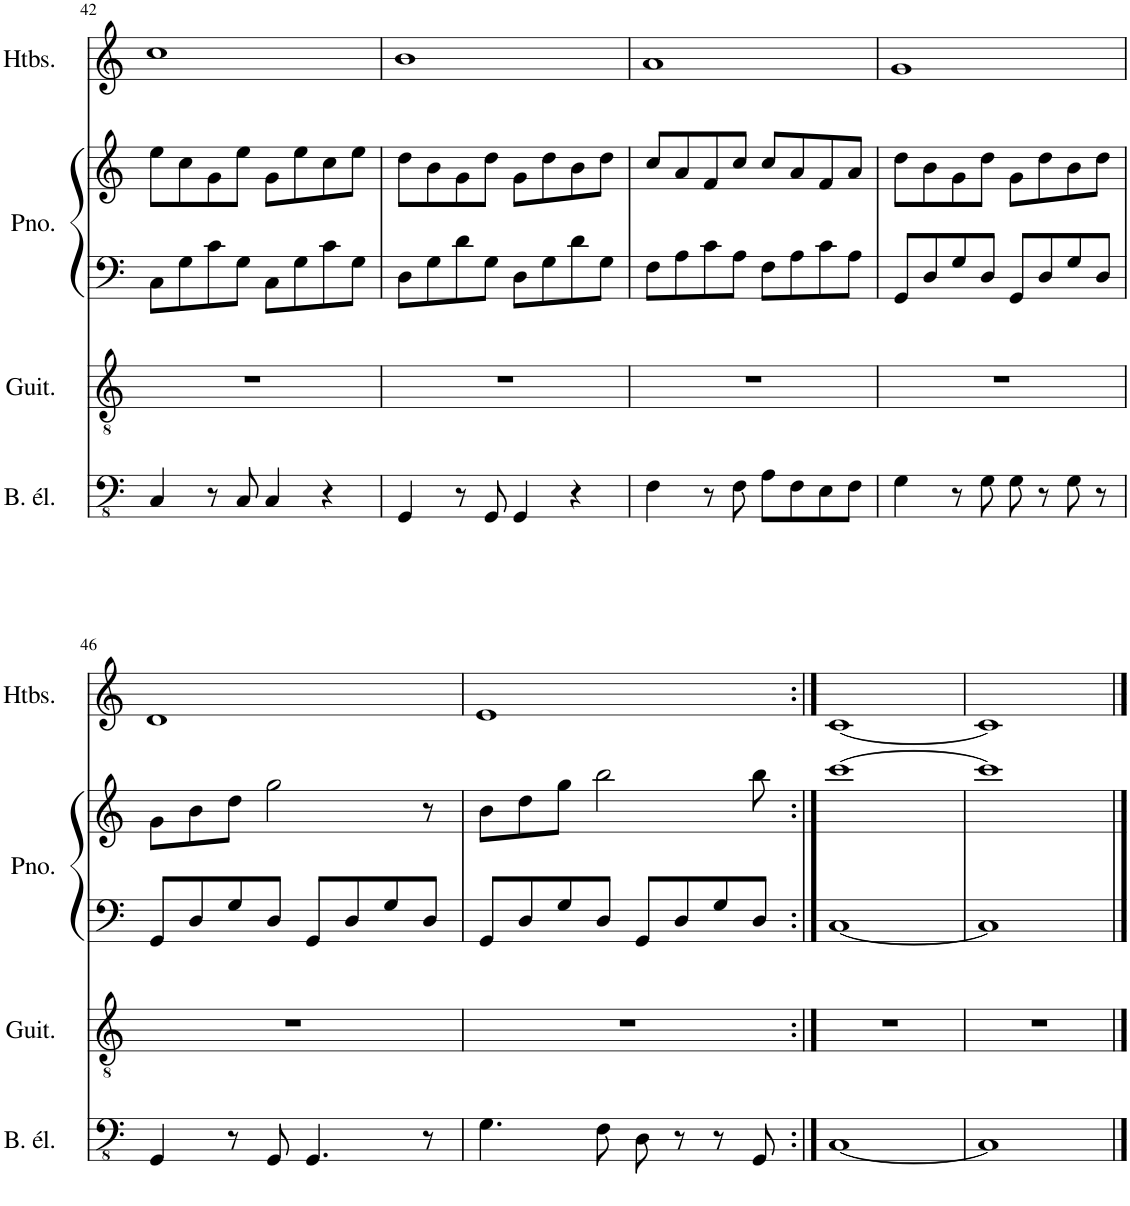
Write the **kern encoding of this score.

**kern	**kern	**kern	**kern	**kern
*part4	*part3	*part2	*part2	*part1
*staff5	*staff4	*staff3	*staff2	*staff1
*I"Basse électrique	*I"Guitare acoustique	*I"Piano	*	*I"Hautbois
*I'B. él.	*I'Guit.	*I'Pno.	*	*I'Htbs.
!!LO:PB:g=z
*clefFv4	*clefGv2	*clefF4	*clefG2	*clefG2
*k[]	*k[]	*k[]	*k[]	*k[]
*M4/4	*M4/4	*M4/4	*M4/4	*M4/4
=42	=42	=42	=42	=42
4CC/	1r	8C\L	8ee\L	1cc
.	.	8G\	8cc\	.
8r	.	8c\	8g\	.
8CC/	.	8G\J	8ee\J	.
4CC/	.	8C\L	8g\L	.
.	.	8G\	8ee\	.
4r	.	8c\	8cc\	.
.	.	8G\J	8ee\J	.
=43	=43	=43	=43	=43
4GGG/	1r	8D\L	8dd\L	1b
.	.	8G\	8b\	.
8r	.	8d\	8g\	.
8GGG/	.	8G\J	8dd\J	.
4GGG/	.	8D\L	8g\L	.
.	.	8G\	8dd\	.
4r	.	8d\	8b\	.
.	.	8G\J	8dd\J	.
=44	=44	=44	=44	=44
4FF\	1r	8F\L	8cc/L	1a
.	.	8A\	8a/	.
8r	.	8c\	8f/	.
8FF\	.	8A\J	8cc/J	.
8AA\L	.	8F\L	8cc/L	.
8FF\	.	8A\	8a/	.
8EE\	.	8c\	8f/	.
8FF\J	.	8A\J	8a/J	.
=45	=45	=45	=45	=45
4GG\	1r	8GG/L	8dd\L	1g
.	.	8D/	8b\	.
8r	.	8G/	8g\	.
8GG\	.	8D/J	8dd\J	.
8GG\	.	8GG/L	8g\L	.
8r	.	8D/	8dd\	.
8GG\	.	8G/	8b\	.
8r	.	8D/J	8dd\J	.
!!LO:LB:g=z
=46	=46	=46	=46	=46
4GGG/	1r	8GG/L	8g\L	1d
.	.	8D/	8b\	.
8r	.	8G/	8dd\J	.
8GGG/	.	8D/J	2gg\	.
4.GGG/	.	8GG/L	.	.
.	.	8D/	.	.
.	.	8G/	.	.
8r	.	8D/J	8r	.
=47	=47	=47	=47	=47
4.GG\	1r	8GG/L	8b\L	1e
.	.	8D/	8dd\	.
.	.	8G/	8gg\J	.
8FF\	.	8D/J	2bb\	.
8DD\	.	8GG/L	.	.
8r	.	8D/	.	.
8r	.	8G/	.	.
8GGG/	.	8D/J	8bb\	.
=48:|!	=48:|!	=48:|!	=48:|!	=48:|!
[1CC	1r	[1C	[1ccc	[1c
=49	=49	=49	=49	=49
1CC]	1r	1C]	1ccc]	1c]
==	==	==	==	==
*-	*-	*-	*-	*-
